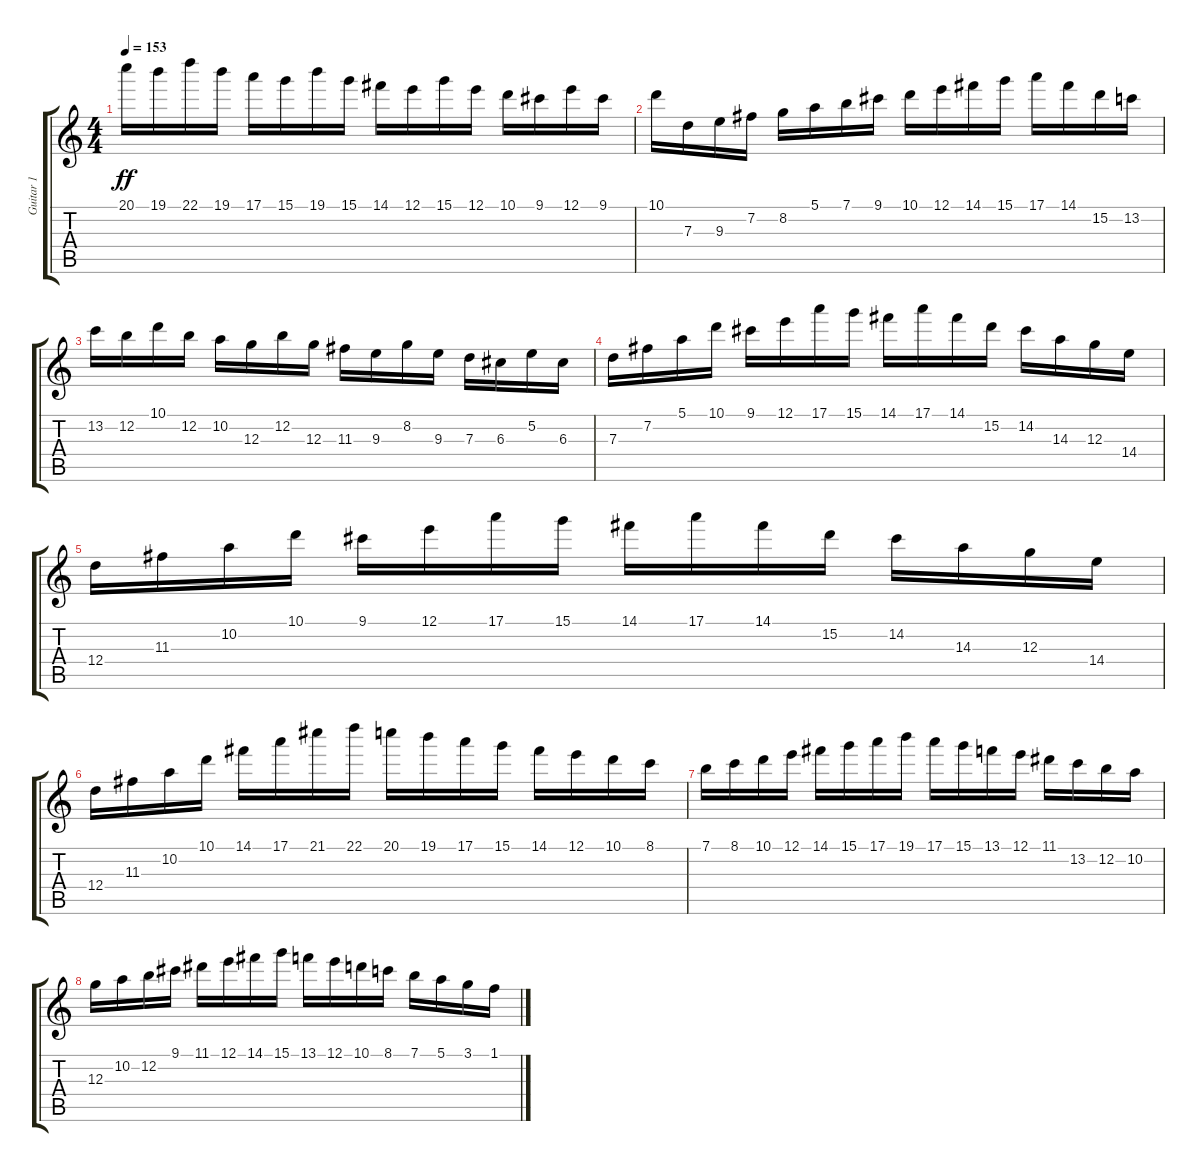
\track ("Guitar 1" "Guitar 1") {instrument distortionguitar}
\staff {score tabs}
\tuning (E4 B3 G3 D3 A2 E2) {hide}
\ts (4 4)
\tempo 153
\clef g2
\ks c
20.1.16{dy ff} 19.1.16 22.1.16 19.1.16 17.1.16 15.1.16 19.1.16 15.1.16 14.1.16 12.1.16 15.1.16 12.1.16 10.1.16 9.1.16 12.1.16 9.1.16 |
10.1.16 7.3.16 9.3.16 7.2.16 8.2.16 5.1.16 7.1.16 9.1.16 10.1.16 12.1.16 14.1.16 15.1.16 17.1.16 14.1.16 15.2.16 13.2.16 |
13.2.16 12.2.16 10.1.16 12.2.16 10.2.16 12.3.16 12.2.16 12.3.16 11.3.16 9.3.16 8.2.16 9.3.16 7.3.16 6.3.16 5.2.16 6.3.16 |
7.3.16 7.2.16 5.1.16 10.1.16 9.1.16 12.1.16 17.1.16 15.1.16 14.1.16 17.1.16 14.1.16 15.2.16 14.2.16 14.3.16 12.3.16 14.4.16 |
12.4.16 11.3.16 10.2.16 10.1.16 9.1.16 12.1.16 17.1.16 15.1.16 14.1.16 17.1.16 14.1.16 15.2.16 14.2.16 14.3.16 12.3.16 14.4.16 |
12.4.16 11.3.16 10.2.16 10.1.16 14.1.16 17.1.16 21.1.16 22.1.16 20.1.16 19.1.16 17.1.16 15.1.16 14.1.16 12.1.16 10.1.16 8.1.16 |
7.1.16 8.1.16 10.1.16 12.1.16 14.1.16 15.1.16 17.1.16 19.1.16 17.1.16 15.1.16 13.1.16 12.1.16 11.1.16 13.2.16 12.2.16 10.2.16 |
12.3.16 10.2.16 12.2.16 9.1.16 11.1.16 12.1.16 14.1.16 15.1.16 13.1.16 12.1.16 10.1.16 8.1.16 7.1.16 5.1.16 3.1.16 1.1.16
